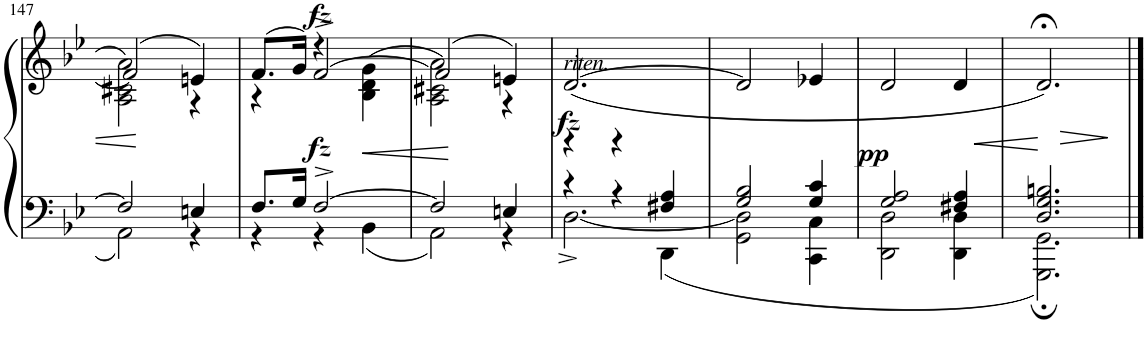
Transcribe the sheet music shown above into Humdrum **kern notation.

**kern	**kern	**dynam
*part1	*part1	*part1
*staff2	*staff1	*staff1/2
*I"Piano	*	*
*I'Pno.	*	*
!!LO:PB:g=z
*clefF4	*clefG2	*
*k[b-e-]	*k[b-e-]	*
*M3/4	*M3/4	*
=147	=147	=147
*^	*^	*
2F/]	2AA\	(2f/]	2A\ 2c#X\ 2a\	.
4En/	4r	4en/)	4r	.
=148	=148	=148	=148	=148
8.F/L	4r	(8.f/L	4r	.
16G/Jk	.	16g/Jk)	.	.
!	!	!	!	!LO:DY:a=2
!	!	!	!	!LO:DY:n=1:a
[2F^/	4r	4r	[>2f^/	fz fz
!	!	!	!	!LO:HP:b
.	4BB-\	(>4B-\ 4d\ 4g\	.	<
=149	=149	=149	=149	=149
2F/]	2AA\	(2f/])	2A\ 2c#X\ 2a\	.
4En/	4r	4en/)	4r	[
=150	=150	=150	=150	=150
*	*^	*	*	*
!	!	!	!LO:TX:b:i:t=riten.	!	!
!	!	!	!	!	!LO:DY:a=2
4r	4r	[2.D^\	2.ryy	([2.d/	fz
4r	4r	.	.	.	.
4F#X/ 4A/	4DD\	.	.	.	.
*	*v	*v	*	*	*
*	*	*v	*v	*
=151	=151	=151	=151
2G/ 2B-/	2GG\ 2D\]	2d/]	.
4G/ 4c/	4CC\ 4C\	4e-X/	.
=152	=152	=152	=152
!	!	!	!LO:DY:b
2G/ 2A/	2DD\ 2D\	2d/	pp
!	!	!	!LO:HP:b
4F#X/ 4A/	4DD\ 4D\	4d/	<
=153	=153	=153	=153
!	!	!	!LO:HP:b
2.D/ 2.G/ 2.Bn/	2.GGG\; 2.GG\;	2.d;</)	>
*v	*v	*	*
.	.	[ ]
==	==	==
*-	*-	*-
